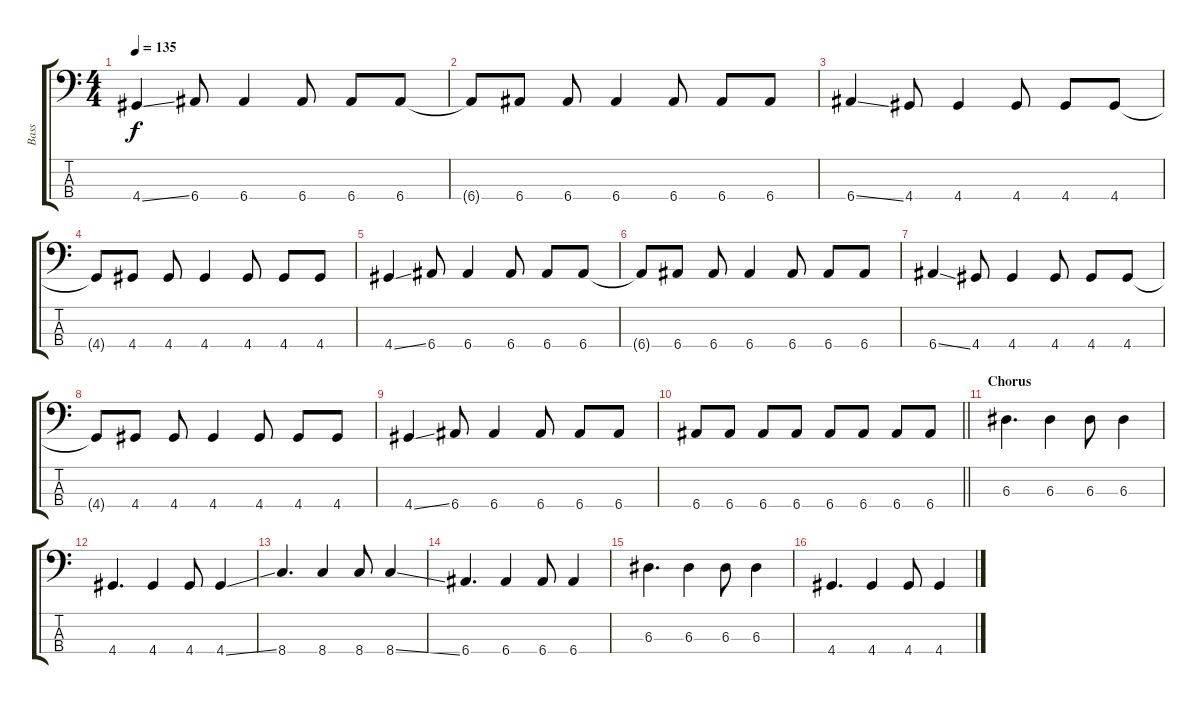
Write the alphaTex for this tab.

\track ("Bass" "Bass") {instrument electricbassfinger}
\staff {score tabs}
\tuning (G2 D2 A1 E1) {hide}
\ts (4 4)
\tempo 135
\clef f4
\ks c
4.4{ss}.4{dy f} 6.4.8 6.4.4 6.4.8 6.4.8 6.4.8 |
6.4{t}.8 6.4.8 6.4.8 6.4.4 6.4.8 6.4.8 6.4.8 |
6.4{ss}.4 4.4.8 4.4.4 4.4.8 4.4.8 4.4.8 |
4.4{t}.8 4.4.8 4.4.8 4.4.4 4.4.8 4.4.8 4.4.8 |
4.4{ss}.4 6.4.8 6.4.4 6.4.8 6.4.8 6.4.8 |
6.4{t}.8 6.4.8 6.4.8 6.4.4 6.4.8 6.4.8 6.4.8 |
6.4{ss}.4 4.4.8 4.4.4 4.4.8 4.4.8 4.4.8 |
4.4{t}.8 4.4.8 4.4.8 4.4.4 4.4.8 4.4.8 4.4.8 |
4.4{ss}.4 6.4.8 6.4.4 6.4.8 6.4.8 6.4.8 |
\barLineRight lightlight
6.4.8 6.4.8 6.4.8 6.4.8 6.4.8 6.4.8 6.4.8 6.4.8 |
\section ("" "Chorus")
6.3.4{d} 6.3.4 6.3.8 6.3.4 |
4.4.4{d} 4.4.4 4.4.8 4.4{ss}.4 |
8.4.4{d} 8.4.4 8.4.8 8.4{ss}.4 |
6.4.4{d} 6.4.4 6.4.8 6.4.4 |
6.3.4{d} 6.3.4 6.3.8 6.3.4 |
4.4.4{d} 4.4.4 4.4.8 4.4{ss}.4
